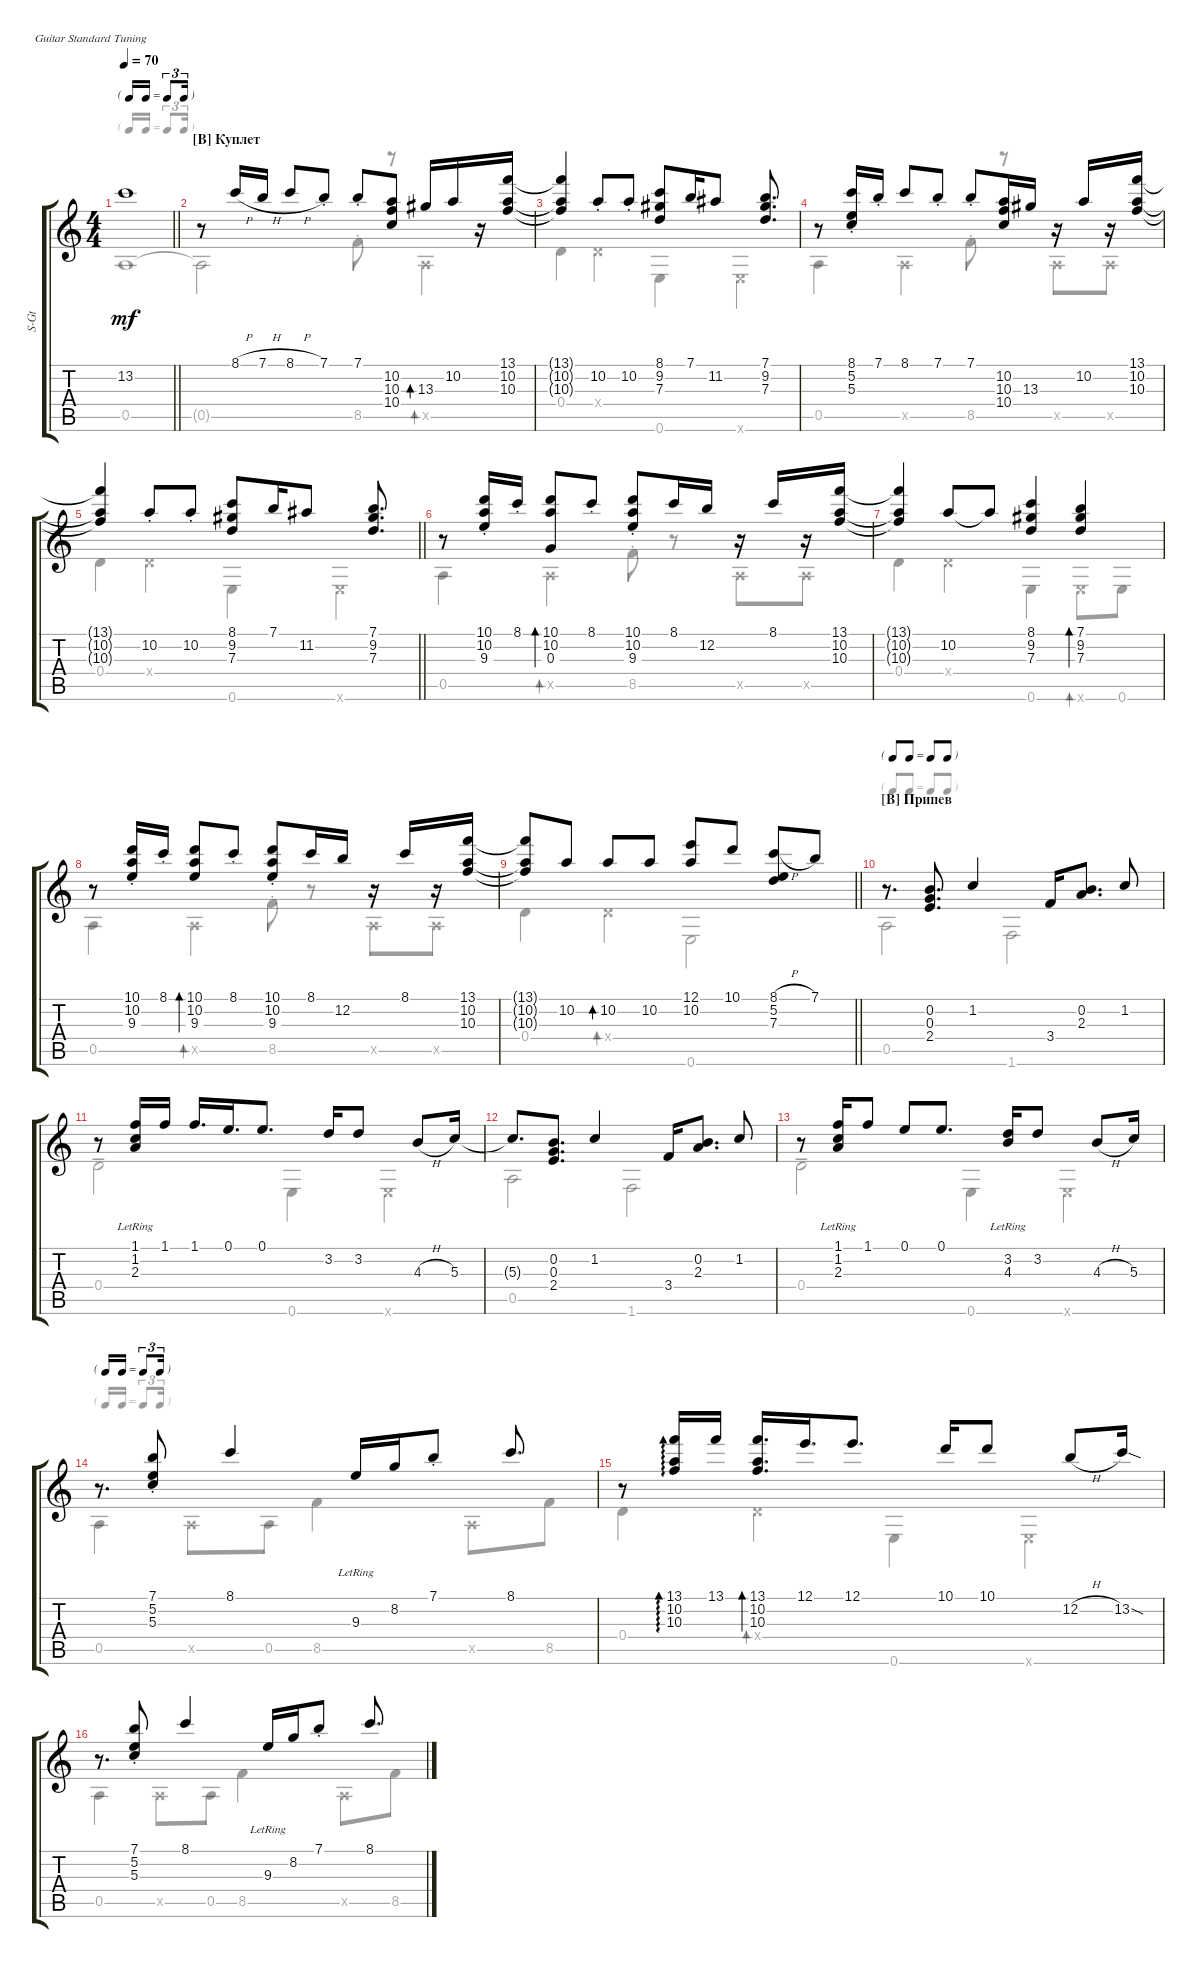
\defaultSystemsLayout 4
\bracketExtendMode groupsimilarinstruments
\otherSystemsTrackNameOrientation horizontal
\track ("Steel Guitar" "S-Gt") {instrument acousticguitarsteel}
\staff {score tabs}
\tuning (E4 B3 G3 D3 A2 E2)
\voice
\ts (4 4)
\tf triplet16th
\scale
0.0694289
\tempo 70
\accidentals auto
\clef g2
\ottava regular
\simile none
\barLineRight lightlight
\ks c
13.2{t}.1{dy mf beam Up} |
\section ("B" "Куплет")
\scale
0.480271 r.8{beam Up} 8.1{h}.16{beam Up} 7.1{h}.16{beam Up} 8.1{h}.8{beam Up} 7.1{st}.8{beam Up} 7.1{st}.8{beam Up} (10.2 10.3 10.4).8{beam Up} 13.3{acc #}.16{bd 30 beam Up} 10.2.16{beam Up} r.16{beam Up} (13.1 10.2 10.3).16{beam Up} |
\scale
0.519746 (13.1{t} 10.2{t} 10.3{t}).4{beam Up} 10.2{st}.8{beam Up} 10.2{st}.8{beam Up} (8.1 9.2{acc #} 7.3).8{beam Up} 7.1.16{beam Up} 11.2{acc #}.8{beam Up} (7.1 9.2{acc #} 7.3).8{d beam Up} |
\scale
0.522322 r.8{beam Up} (5.2{st} 8.1{st} 5.3{st}).16{beam Up} 7.1{st}.16{beam Up} 8.1.8{beam Up} 7.1{st}.8{beam Up} 7.1{st}.8{beam Up} (10.2 10.3 10.4).16{beam Up} 13.3{acc #}.16{beam Up} r.16{beam Up} 10.2.16{beam Up} r.16{beam Up} (13.1 10.2 10.3).16{beam Up} |
\scale
0.477654
\barLineRight lightlight
(13.1{t} 10.2{t} 10.3{t}).4{beam Up} 10.2{st}.8{beam Up} 10.2{st}.8{beam Up} (8.1 9.2{acc #} 7.3).8{beam Up} 7.1.16{beam Up} 11.2{acc #}.8{beam Up} (7.1 9.2{acc #} 7.3).8{d beam Up} |
\scale
0.505387 r.8{beam Up} (10.2{st} 10.1{st} 9.3{st}).16{beam Up} 8.1{st}.16{beam Up} (10.1 10.2 0.3).8{bd 30 beam Up} 8.1{st}.8{beam Up} (10.1{st} 10.2 9.3).8{beam Up} 8.1.16{beam Up} 12.2.16{beam Up} r.16{beam Up} 8.1.16{beam Up} r.16{beam Up} (13.1 10.2 10.3).16{beam Up} |
\scale
0.49406 (13.1{t} 10.2{t} 10.3{t}).4{beam Up} 10.2.8{beam Up} 10.2{t}.8{beam Up} (8.1 9.2{acc #} 7.3).4{beam Up} (7.1 9.2{acc #} 7.3).4{bd 30 beam Up} |
\scale
0.518727 r.8{beam Up} (10.2{st} 10.1{st} 9.3{st}).16{beam Up} 8.1{st}.16{beam Up} (10.1 10.2 9.3).8{bd 30 beam Up} 8.1{st}.8{beam Up} (10.1{st} 10.2 9.3).8{beam Up} 8.1.16{beam Up} 12.2.16{beam Up} r.16{beam Up} 8.1.16{beam Up} r.16{beam Up} (13.1 10.2 10.3).16{beam Up} |
\scale
0.480535
\barLineRight lightlight
(13.1{t} 10.2{t} 10.3{t}).8{beam Up} 10.2.8{beam Up} 10.2.8{bd 30 beam Up} 10.2.8{beam Up} (12.1 10.2).8{beam Up} 10.1.8{beam Up} (8.1{h} 5.2 7.3).8{beam Up} 7.1.8{beam Up} |
\tf none
\section ("B" "Припев")
\scale
0.510566 r.8{d beam Up} (0.3 0.2 2.4).8{d beam Up} 1.2.4{beam Up} 3.4.16{beam Up} (2.3 0.2).8{d beam Up} 1.2.8{beam Up} |
\scale
0.489342 r.8{beam Up} (1.1 1.2{lr} 2.3{lr}).16{beam Up} 1.1.16{beam Up} 1.1.16{d beam Up} 0.1.16{d beam Up} 0.1.8{d beam Up} 3.2.16{beam Up} 3.2.8{beam Up} 4.3{h}.8{beam Up} 5.3.16{beam Up} |
5.3{t}.8{d beam Up} (0.3 0.2 2.4).8{d beam Up} 1.2.4{beam Up} 3.4.16{beam Up} (2.3 0.2).8{d beam Up} 1.2.8{beam Up} |
r.8{beam Up} (1.1 1.2{lr} 2.3{lr}).16{beam Up} 1.1.8{beam Up} 0.1.8{beam Up} 0.1.8{d beam Up} (3.2 4.3{lr}).16{beam Up} 3.2.8{beam Up} 4.3{h}.8{beam Up} 5.3.16{beam Up} |
\tf triplet16th
\scale
0.469385 r.8{d beam Up} (5.3{st} 5.2{st} 7.1{st}).8{beam Up} 8.1.4{beam Up} 9.3{lr}.16{beam Up} 8.2.16{beam Up} 7.1{st}.8{beam Up} 8.1.8{d beam Up} |
\scale
0.531005 r.8{beam Up} (13.1 10.2 10.3).16{ad 0 beam Up} 13.1.16{beam Up} (10.3 10.2 13.1).16{d bd 30 beam Up} 12.1.16{d beam Up} 12.1.8{d beam Up} 10.1.16{beam Up} 10.1.8{beam Up} 12.2{h}.8{beam Up} 13.2{sod}.16{beam Up} |
\scale
0.390425 r.8{d beam Up} (5.3{st} 5.2{st} 7.1{st}).8{beam Up} 8.1.4{beam Up} 9.3{lr}.16{beam Up} 8.2.16{beam Up} 7.1{st}.8{beam Up} 8.1.8{d beam Up}
\voice
\clef g2
\ottava regular
\simile none
\barLineRight lightlight
\ks c
0.5.1{dy mf beam Down} |
0.5{t}.2{beam Down} 8.5{st}.8{beam Down} r.8{beam Down} 0.5{x}.4{bd 0 beam Down} |
0.4.4{beam Down} 0.4{x}.4{beam Down} 0.6.4{beam Down} 0.6{x}.4{beam Down} |
0.5.4{beam Down} 0.5{x}.4{beam Down} 8.5{st}.8{beam Down} r.8{beam Down} 0.5{x}.8{beam Down} 0.5{x}.8{beam Down} |
\barLineRight lightlight
0.4.4{beam Down} 0.4{x}.4{beam Down} 0.6.4{beam Down} 0.6{x}.4{beam Down} |
0.5.4{beam Down} 0.5{x}.4{bd 0 beam Down} 8.5{st}.8{beam Down} r.8{beam Down} 0.5{x}.8{beam Down} 0.5{x}.8{beam Down} |
0.4.4{beam Down} 0.4{x}.4{beam Down} 0.6.4{beam Down} 0.6{x}.8{bd 0 beam Down} 0.6.8{beam Down} |
0.5.4{beam Down} 0.5{x}.4{bd 0 beam Down} 8.5{st}.8{beam Down} r.8{beam Down} 0.5{x}.8{beam Down} 0.5{x}.8{beam Down} |
\barLineRight lightlight
0.4.4{beam Down} 0.4{x}.4{bd 0 beam Down} 0.6.2{beam Down} |
0.5.2{beam Down} 1.6.2{beam Down} |
0.4{ten}.2{beam Down} 0.6.4{beam Down} 0.6{x}.4{beam Down} |
0.5.2{beam Down} 1.6.2{beam Down} |
0.4{ten}.2{beam Down} 0.6.4{beam Down} 0.6{x}.4{beam Down} |
0.5.4{beam Down} 0.5{x}.8{beam Down} 0.5.8{beam Down} 8.5.4{beam Down} 0.5{x}.8{beam Down} 8.5.8{beam Down} |
0.4.4{beam Down} 0.4{x}.4{bd 0 beam Down} 0.6.4{beam Down} 0.6{x}.4{beam Down} |
0.5.4{beam Down} 0.5{x}.8{beam Down} 0.5.8{beam Down} 8.5.4{beam Down} 0.5{x}.8{beam Down} 8.5.8{beam Down}
